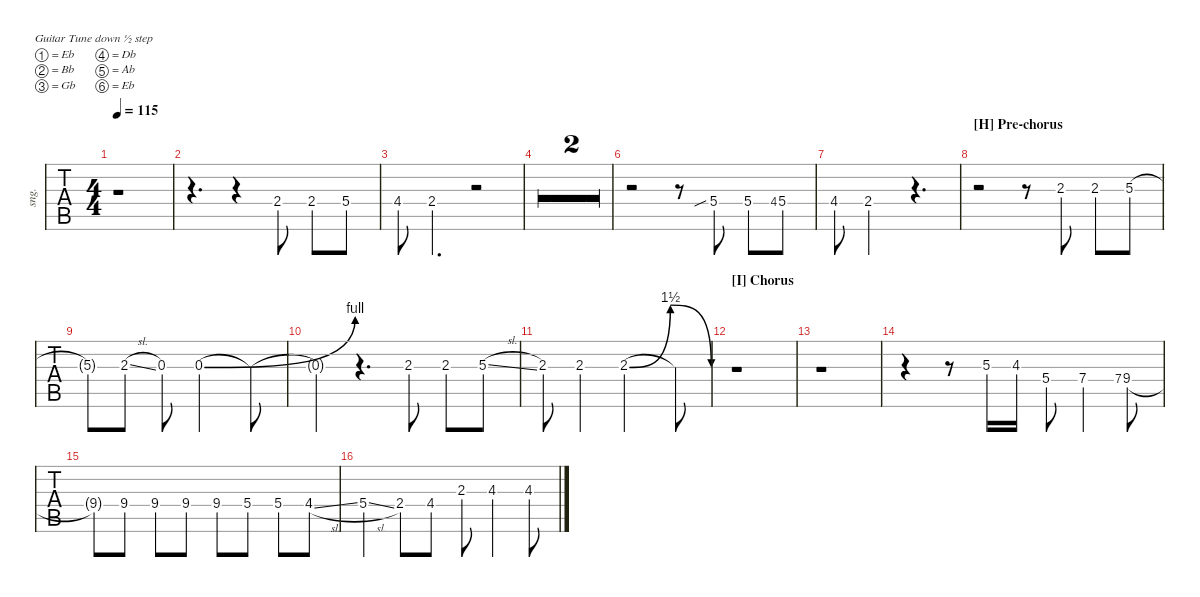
\defaultSystemsLayout 4
\hideDynamics
\bracketExtendMode nobrackets
\otherSystemsTrackNameOrientation horizontal
\track ("V. Harmony 1" "sng. ") {multiBarRest instrument voiceoohs}
\staff {tabs}
\tuning (Eb4 Bb3 Gb3 Db3 Ab2 Eb2)
\ts (4 4)
\tempo 115
\clef g2
\ks c
r.1{dy mf} |
r.4{d} r.4 2.4{acc #}.8 2.4{acc #}.8 5.4{acc #}.8 |
4.4.8 2.4{acc #}.4{d} r.2 |
r.1 |
r.1 |
r.2 r.8 5.4{sib acc #}.8 5.4{acc #}.8 4.4.8{gr} 5.4{acc #}.8 |
4.4.8 2.4{acc #}.2 r.4{d} |
\section ("H" "Pre-chorus")
r.2 r.8 2.3{acc #}.8 2.3{acc #}.8 5.3.8 |
5.3{t}.8 2.3{sl acc #}.8 0.3{acc #}.8 0.3{be (bend 28.2 0 55.8 4) acc #}.2 0.3{t}.8 |
0.3{t}.4 r.4{d} 2.3{acc #}.8 2.3{acc #}.8 5.3{sl}.8 |
2.3{acc #}.8 2.3{acc #}.4 2.3{be (bendrelease 0 0 12 6 34.8 6 50.4 0) acc #}.2 2.3{t acc #}.8 |
\section ("I" "Chorus")
r.1 |
r.1 |
r.4 r.8 5.3.16 4.3{acc #}.16 5.4{acc #}.8 7.4{acc #}.4 7.4{acc #}.8{gr} 9.4{acc #}.8 |
9.4{t acc #}.8 9.4{acc #}.8 9.4{acc #}.8 9.4{acc #}.8 9.4{acc #}.8 5.4{acc #}.8 5.4{acc #}.8 4.4{sl}.8 |
5.4{sl acc #}.4 2.4{acc #}.8 4.4.8 2.3{acc #}.8 4.3{acc #}.4 4.3{acc #}.8
